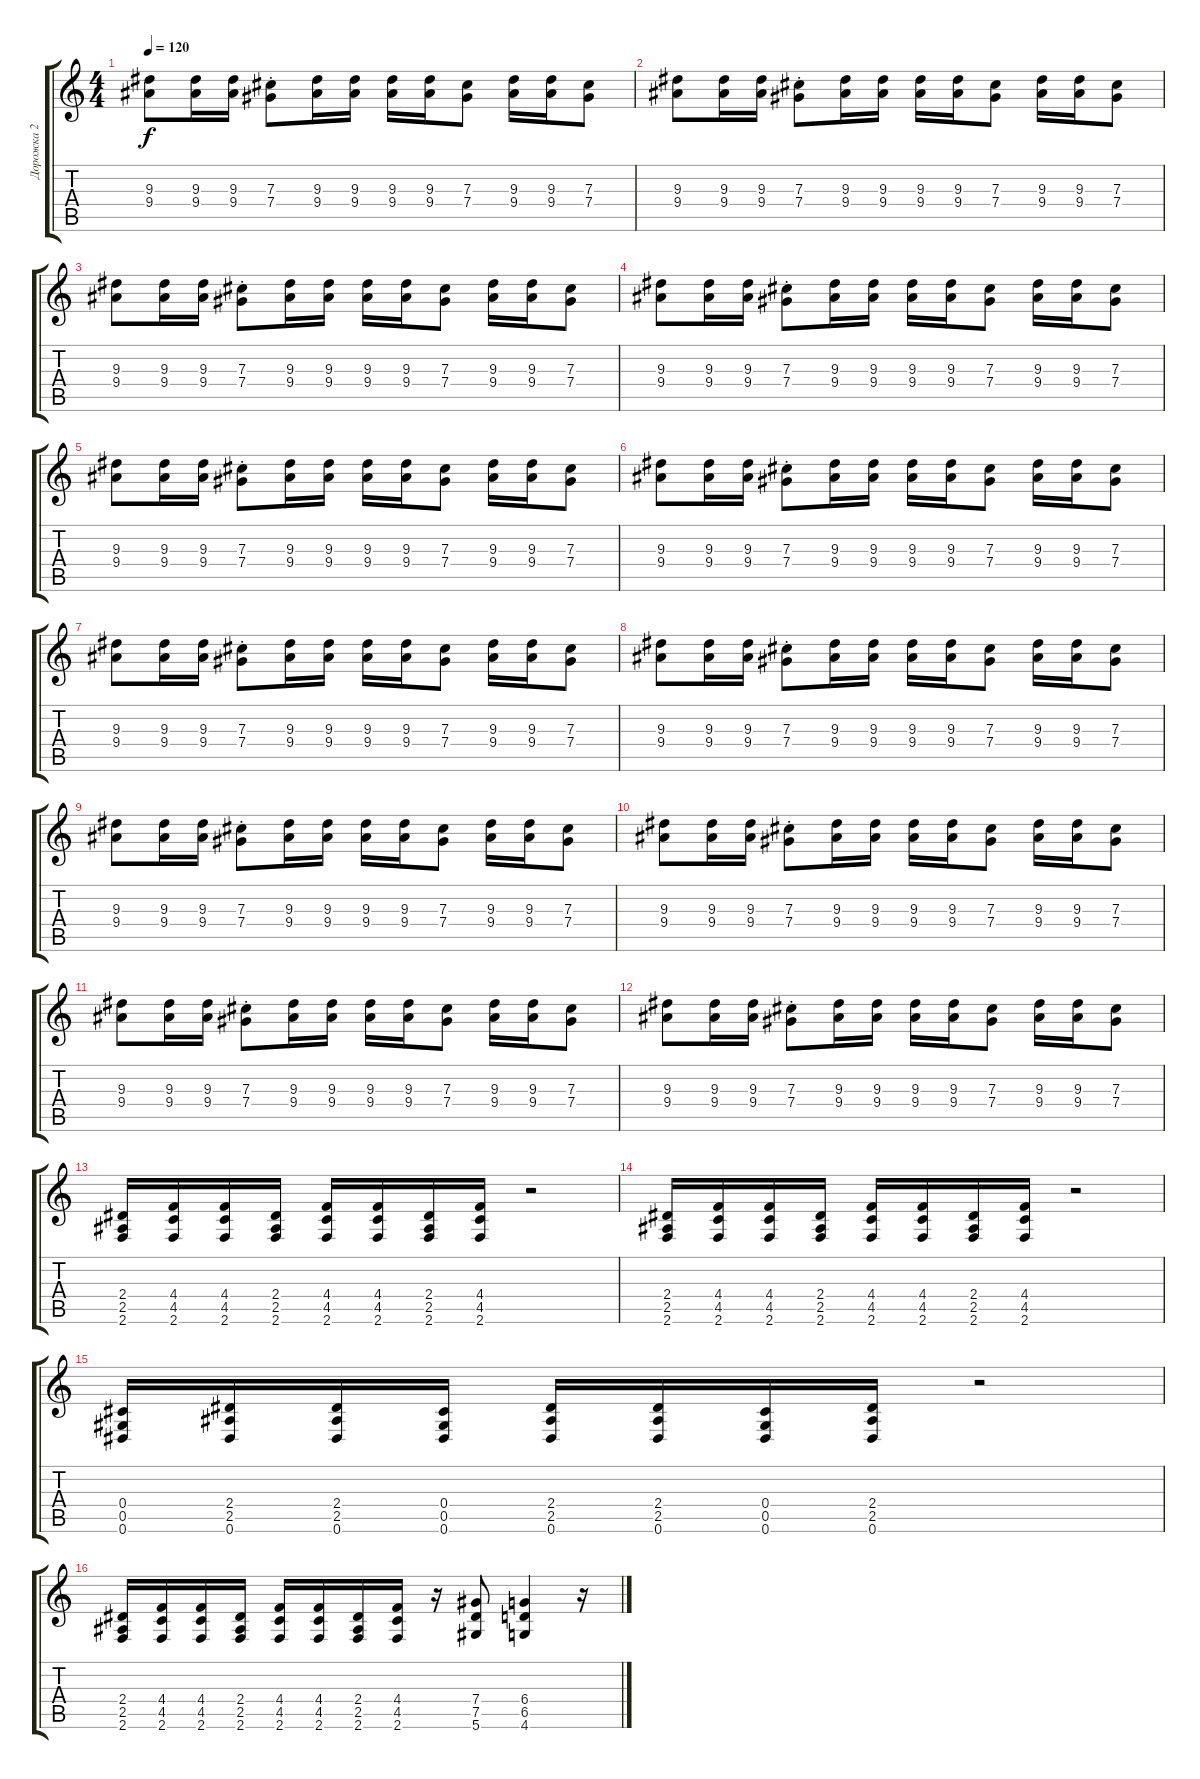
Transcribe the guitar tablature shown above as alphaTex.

\track ("Дорожка 2" "Дорожка 2") {instrument distortionguitar}
\staff {score tabs}
\tuning (Eb4 Bb3 Gb3 Db3 Ab2 Eb2) {hide}
\ts (4 4)
\tempo 120
\clef g2
\ks c
(9.3 9.4).8{dy f} (9.3 9.4).16 (9.3 9.4).16 (7.3{st} 7.4{st}).8 (9.3 9.4).16 (9.3 9.4).16 (9.3 9.4).16 (9.3 9.4).16 (7.3 7.4).8 (9.3 9.4).16 (9.3 9.4).16 (7.3 7.4).8 |
(9.3 9.4).8 (9.3 9.4).16 (9.3 9.4).16 (7.3{st} 7.4{st}).8 (9.3 9.4).16 (9.3 9.4).16 (9.3 9.4).16 (9.3 9.4).16 (7.3 7.4).8 (9.3 9.4).16 (9.3 9.4).16 (7.3 7.4).8 |
(9.3 9.4).8 (9.3 9.4).16 (9.3 9.4).16 (7.3{st} 7.4{st}).8 (9.3 9.4).16 (9.3 9.4).16 (9.3 9.4).16 (9.3 9.4).16 (7.3 7.4).8 (9.3 9.4).16 (9.3 9.4).16 (7.3 7.4).8 |
(9.3 9.4).8 (9.3 9.4).16 (9.3 9.4).16 (7.3{st} 7.4{st}).8 (9.3 9.4).16 (9.3 9.4).16 (9.3 9.4).16 (9.3 9.4).16 (7.3 7.4).8 (9.3 9.4).16 (9.3 9.4).16 (7.3 7.4).8 |
(9.3 9.4).8 (9.3 9.4).16 (9.3 9.4).16 (7.3{st} 7.4{st}).8 (9.3 9.4).16 (9.3 9.4).16 (9.3 9.4).16 (9.3 9.4).16 (7.3 7.4).8 (9.3 9.4).16 (9.3 9.4).16 (7.3 7.4).8 |
(9.3 9.4).8 (9.3 9.4).16 (9.3 9.4).16 (7.3{st} 7.4{st}).8 (9.3 9.4).16 (9.3 9.4).16 (9.3 9.4).16 (9.3 9.4).16 (7.3 7.4).8 (9.3 9.4).16 (9.3 9.4).16 (7.3 7.4).8 |
(9.3 9.4).8 (9.3 9.4).16 (9.3 9.4).16 (7.3{st} 7.4{st}).8 (9.3 9.4).16 (9.3 9.4).16 (9.3 9.4).16 (9.3 9.4).16 (7.3 7.4).8 (9.3 9.4).16 (9.3 9.4).16 (7.3 7.4).8 |
(9.3 9.4).8 (9.3 9.4).16 (9.3 9.4).16 (7.3{st} 7.4{st}).8 (9.3 9.4).16 (9.3 9.4).16 (9.3 9.4).16 (9.3 9.4).16 (7.3 7.4).8 (9.3 9.4).16 (9.3 9.4).16 (7.3 7.4).8 |
(9.3 9.4).8 (9.3 9.4).16 (9.3 9.4).16 (7.3{st} 7.4{st}).8 (9.3 9.4).16 (9.3 9.4).16 (9.3 9.4).16 (9.3 9.4).16 (7.3 7.4).8 (9.3 9.4).16 (9.3 9.4).16 (7.3 7.4).8 |
(9.3 9.4).8 (9.3 9.4).16 (9.3 9.4).16 (7.3{st} 7.4{st}).8 (9.3 9.4).16 (9.3 9.4).16 (9.3 9.4).16 (9.3 9.4).16 (7.3 7.4).8 (9.3 9.4).16 (9.3 9.4).16 (7.3 7.4).8 |
(9.3 9.4).8 (9.3 9.4).16 (9.3 9.4).16 (7.3{st} 7.4{st}).8 (9.3 9.4).16 (9.3 9.4).16 (9.3 9.4).16 (9.3 9.4).16 (7.3 7.4).8 (9.3 9.4).16 (9.3 9.4).16 (7.3 7.4).8 |
(9.3 9.4).8 (9.3 9.4).16 (9.3 9.4).16 (7.3{st} 7.4{st}).8 (9.3 9.4).16 (9.3 9.4).16 (9.3 9.4).16 (9.3 9.4).16 (7.3 7.4).8 (9.3 9.4).16 (9.3 9.4).16 (7.3 7.4).8 |
(2.4 2.5 2.6).16 (4.4 4.5 2.6).16 (4.4 4.5 2.6).16 (2.4 2.5 2.6).16 (4.4 4.5 2.6).16 (4.4 4.5 2.6).16 (2.4 2.5 2.6).16 (4.4 4.5 2.6).16 r.2 |
(2.4 2.5 2.6).16 (4.4 4.5 2.6).16 (4.4 4.5 2.6).16 (2.4 2.5 2.6).16 (4.4 4.5 2.6).16 (4.4 4.5 2.6).16 (2.4 2.5 2.6).16 (4.4 4.5 2.6).16 r.2 |
(0.4 0.5 0.6).16 (2.4 2.5 0.6).16 (2.4 2.5 0.6).16 (0.4 0.5 0.6).16 (2.4 2.5 0.6).16 (2.4 2.5 0.6).16 (0.4 0.5 0.6).16 (2.4 2.5 0.6).16 r.2 |
(2.4 2.5 2.6).16 (4.4 4.5 2.6).16 (4.4 4.5 2.6).16 (2.4 2.5 2.6).16 (4.4 4.5 2.6).16 (4.4 4.5 2.6).16 (2.4 2.5 2.6).16 (4.4 4.5 2.6).16 r.16 (7.4 7.5 5.6).8 (6.4 6.5 4.6).4 r.16
